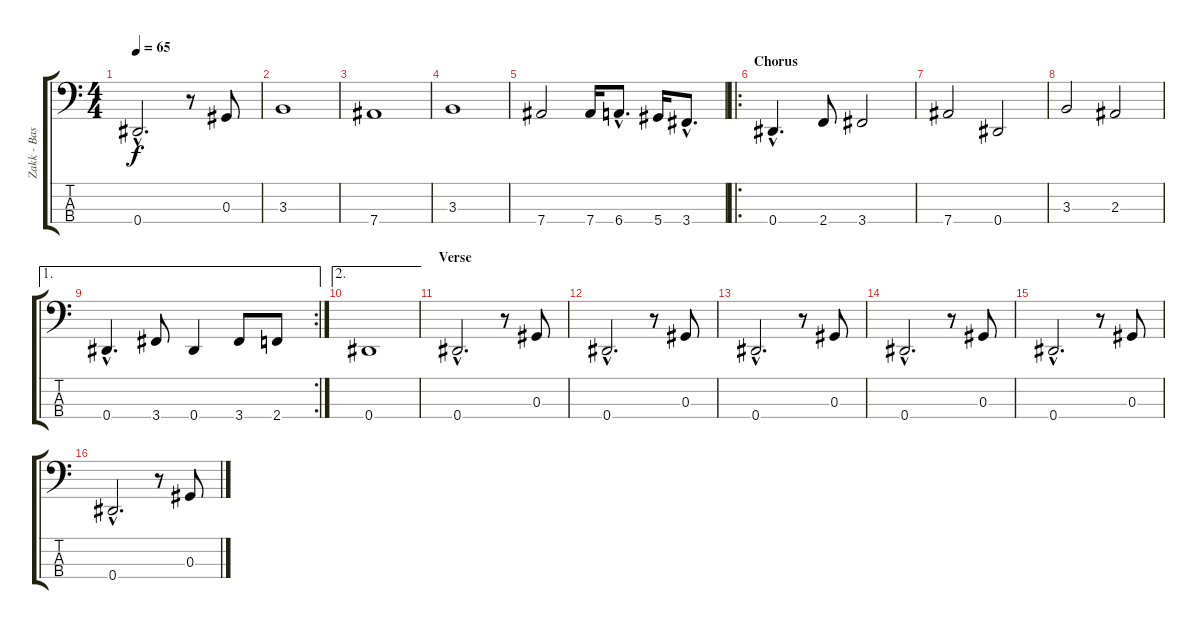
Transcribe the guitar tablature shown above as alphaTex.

\track ("Zakk - Bass" "Zakk - Bas") {instrument acousticguitarnylon}
\staff {score tabs}
\tuning (Gb2 Db2 Ab1 Eb1) {hide}
\ts (4 4)
\tempo 65
\clef f4
\ks c
0.4{hac}.2{d dy f} r.8 0.3.8 |
3.3.1 |
7.4.1 |
3.3.1 |
7.4.2 7.4.16 6.4{hac}.8{d} 5.4.16 3.4{hac}.8{d} |
\ro
\section ("" "Chorus")
0.4{hac}.4{d} 2.4.8 3.4.2 |
7.4.2 0.4.2 |
3.3.2 2.3.2 |
\ae 1
\rc 2
0.4{hac}.4{d} 3.4.8 0.4.4 3.4.8 2.4.8 |
\ae 2
0.4.1 |
\section ("" "Verse")
0.4{hac}.2{d} r.8 0.3.8 |
0.4{hac}.2{d} r.8 0.3.8 |
0.4{hac}.2{d} r.8 0.3.8 |
0.4{hac}.2{d} r.8 0.3.8 |
0.4{hac}.2{d} r.8 0.3.8 |
0.4{hac}.2{d} r.8 0.3.8
